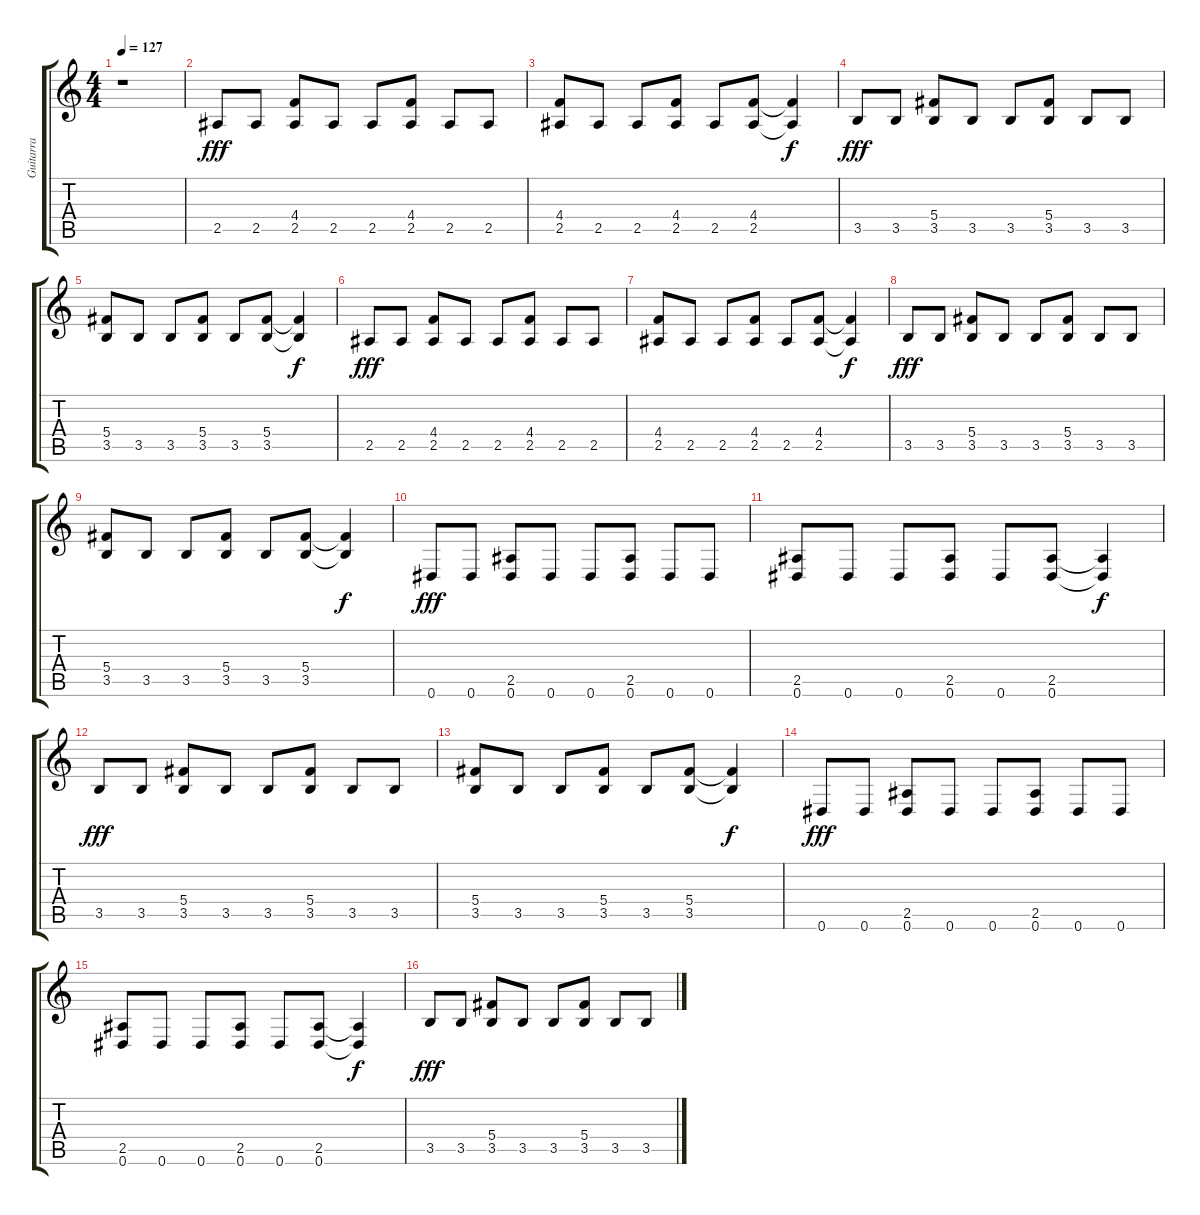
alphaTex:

\track ("Guitarra" "Guitarra") {instrument distortionguitar}
\staff {score tabs}
\tuning (Eb4 Bb3 Gb3 Db3 Ab2 Eb2) {hide}
\ts (4 4)
\tempo 127
\clef g2
\ks c
r.1{dy f} |
2.5.8{dy fff} 2.5.8 (4.4 2.5).8 2.5.8 2.5.8 (4.4 2.5).8 2.5.8 2.5.8 |
(4.4 2.5).8 2.5.8 2.5.8 (4.4 2.5).8 2.5.8 (4.4 2.5).8 (4.4{t} 2.5{t}).4{dy f} |
3.5.8{dy fff} 3.5.8 (5.4 3.5).8 3.5.8 3.5.8 (5.4 3.5).8 3.5.8 3.5.8 |
(5.4 3.5).8 3.5.8 3.5.8 (5.4 3.5).8 3.5.8 (5.4 3.5).8 (5.4{t} 3.5{t}).4{dy f} |
2.5.8{dy fff} 2.5.8 (4.4 2.5).8 2.5.8 2.5.8 (4.4 2.5).8 2.5.8 2.5.8 |
(4.4 2.5).8 2.5.8 2.5.8 (4.4 2.5).8 2.5.8 (4.4 2.5).8 (4.4{t} 2.5{t}).4{dy f} |
3.5.8{dy fff} 3.5.8 (5.4 3.5).8 3.5.8 3.5.8 (5.4 3.5).8 3.5.8 3.5.8 |
(5.4 3.5).8 3.5.8 3.5.8 (5.4 3.5).8 3.5.8 (5.4 3.5).8 (5.4{t} 3.5{t}).4{dy f} |
0.6.8{dy fff} 0.6.8 (2.5 0.6).8 0.6.8 0.6.8 (2.5 0.6).8 0.6.8 0.6.8 |
(2.5 0.6).8 0.6.8 0.6.8 (2.5 0.6).8 0.6.8 (2.5 0.6).8 (2.5{t} 0.6{t}).4{dy f} |
3.5.8{dy fff} 3.5.8 (5.4 3.5).8 3.5.8 3.5.8 (5.4 3.5).8 3.5.8 3.5.8 |
(5.4 3.5).8 3.5.8 3.5.8 (5.4 3.5).8 3.5.8 (5.4 3.5).8 (5.4{t} 3.5{t}).4{dy f} |
0.6.8{dy fff} 0.6.8 (2.5 0.6).8 0.6.8 0.6.8 (2.5 0.6).8 0.6.8 0.6.8 |
(2.5 0.6).8 0.6.8 0.6.8 (2.5 0.6).8 0.6.8 (2.5 0.6).8 (2.5{t} 0.6{t}).4{dy f} |
3.5.8{dy fff} 3.5.8 (5.4 3.5).8 3.5.8 3.5.8 (5.4 3.5).8 3.5.8 3.5.8
